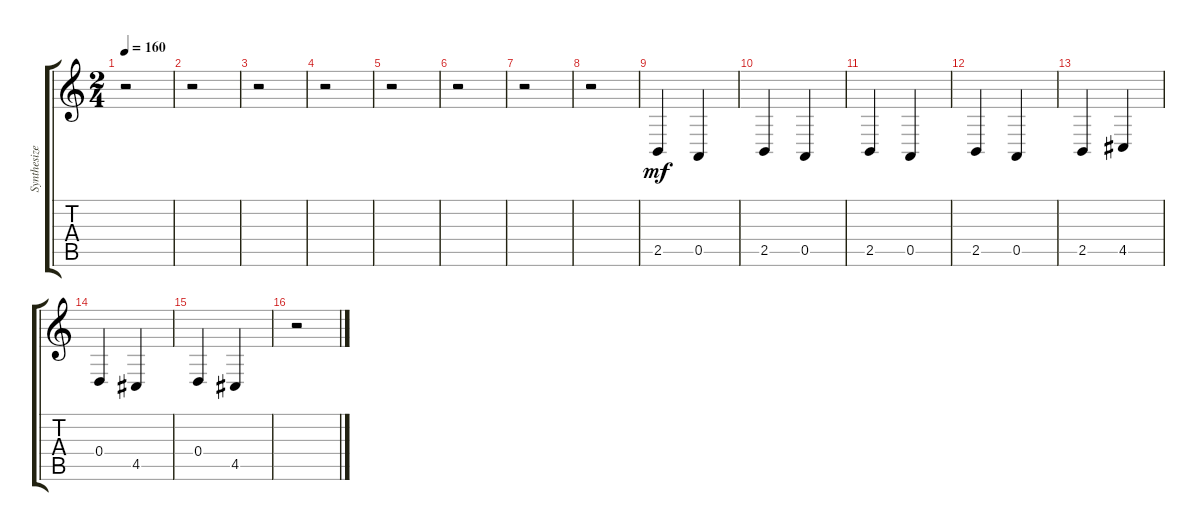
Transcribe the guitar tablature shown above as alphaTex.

\track ("Synthesizer(brass)" "Synthesize") {instrument oboe}
\staff {score tabs}
\tuning (E4 B3 G3 D3 A2 E2) {hide}
\ts (2 4)
\tempo 160
\clef g2
\ks c
r.2{dy f} |
r.2 |
r.2 |
r.2 |
r.2 |
r.2 |
r.2 |
r.2 |
2.5.4{dy mf} 0.5.4 |
2.5.4 0.5.4 |
2.5.4 0.5.4 |
2.5.4 0.5.4 |
2.5.4 4.5.4 |
0.4.4 4.5.4 |
0.4.4 4.5.4 |
r.2
